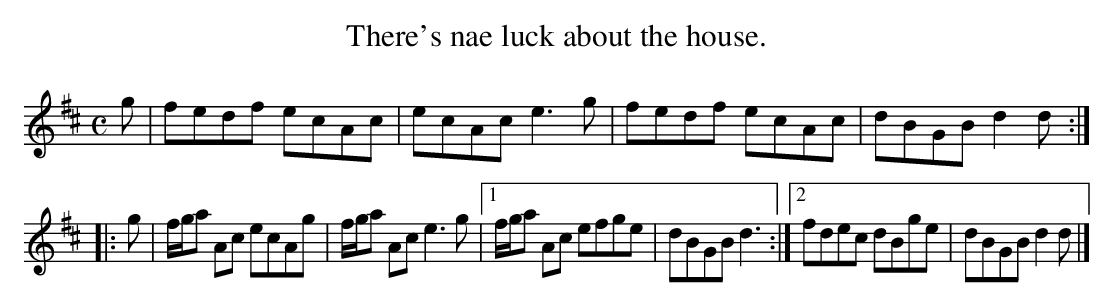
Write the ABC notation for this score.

X:1
T: There's nae luck about the house.
M: C
L: 1/8
K: D
g |\
fedf     ecAc | ecAc     e3g |   fedf     ecAc | dBGB d2d :|
|: g |\
f/g/a Ac ecAg | f/g/a Ac e3g |[1 f/g/a Ac efge | dBGB d3  :|\
                              [2 fdec     dBge | dBGB d2d  |]
